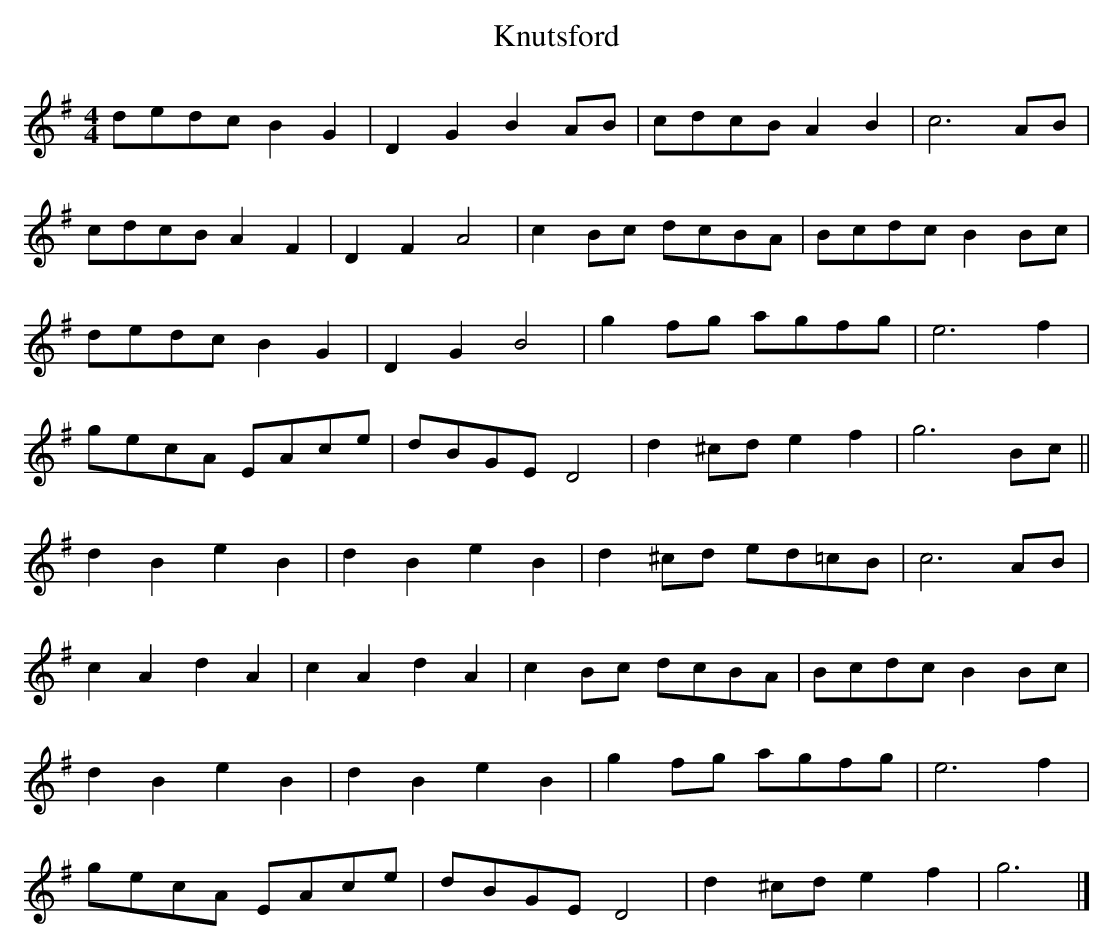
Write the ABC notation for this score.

X:1
T:Knutsford
M:4/4
L:1/8
K:G
dedc B2G2|D2G2B2AB|cdcB A2B2|c6AB|
cdcB A2F2|D2F2A4|c2Bc dcBA|Bcdc B2Bc|
dedc B2G2|D2G2B4|g2fg agfg|e6f2|
gecA EAce|dBGE D4|d2^cd e2f2|g6Bc||
d2B2e2B2|d2B2e2B2|d2^cd ed=cB|c6AB|
c2A2d2A2|c2A2d2A2|c2Bc dcBA|Bcdc B2Bc|
d2B2e2B2|d2B2e2B2|g2fg agfg|e6f2|
gecA EAce|dBGE D4|d2^cd e2f2|g6|]
